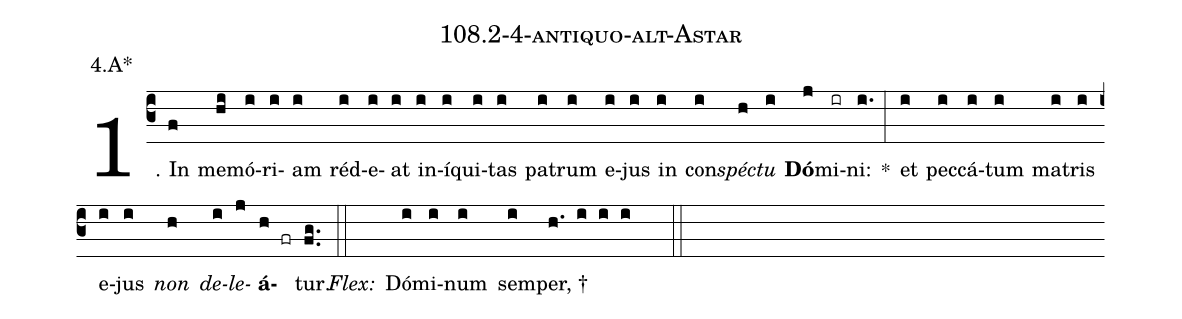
name: 108.2-4-antiquo-alt-Astar;
annotation: 4.A*;
%%
(c3)1. In(f) me(hi)mó(i)ri(i)am(i) réd(i)e(i)at(i) in(i)í(i)qui(i)tas(i) pa(i)trum(i) e(i)jus(i) in(i) con(i)<i>spéc</i>(h)<i>tu</i>(i) <b>Dó</b>(j)mi(ir)ni:(i.) *(:) et(i) pec(i)cá(i)tum(i) ma(i)tris(i) e(i)jus(i) <i>non</i>(h) <i>de</i>(i)<i>le</i>(j)<b>á</b>(h fr)tur.(fg..) (::)
<i>Flex:</i>()  Dó(i)mi(i)num(i) sem(i)per, †(h. i i i  ::)
